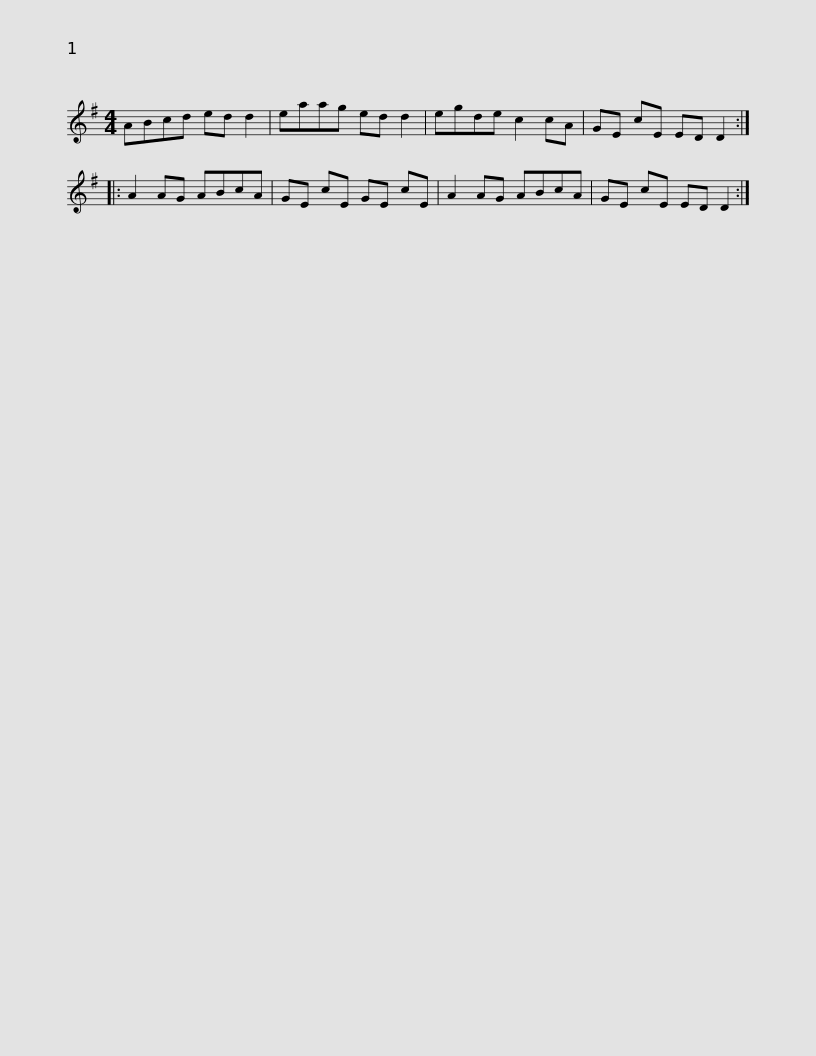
X:1
L:1/8
M:4/4
I:linebreak $
K:G
V:1 treble
V:1
 ABcd ed d2 | eaag ed d2 | egde c2 cA | GE cE ED D2 :: A2 AG ABcA | %5
 GE cE GE cE |$ A2 AG ABcA | GE cE ED D2 :| %8
